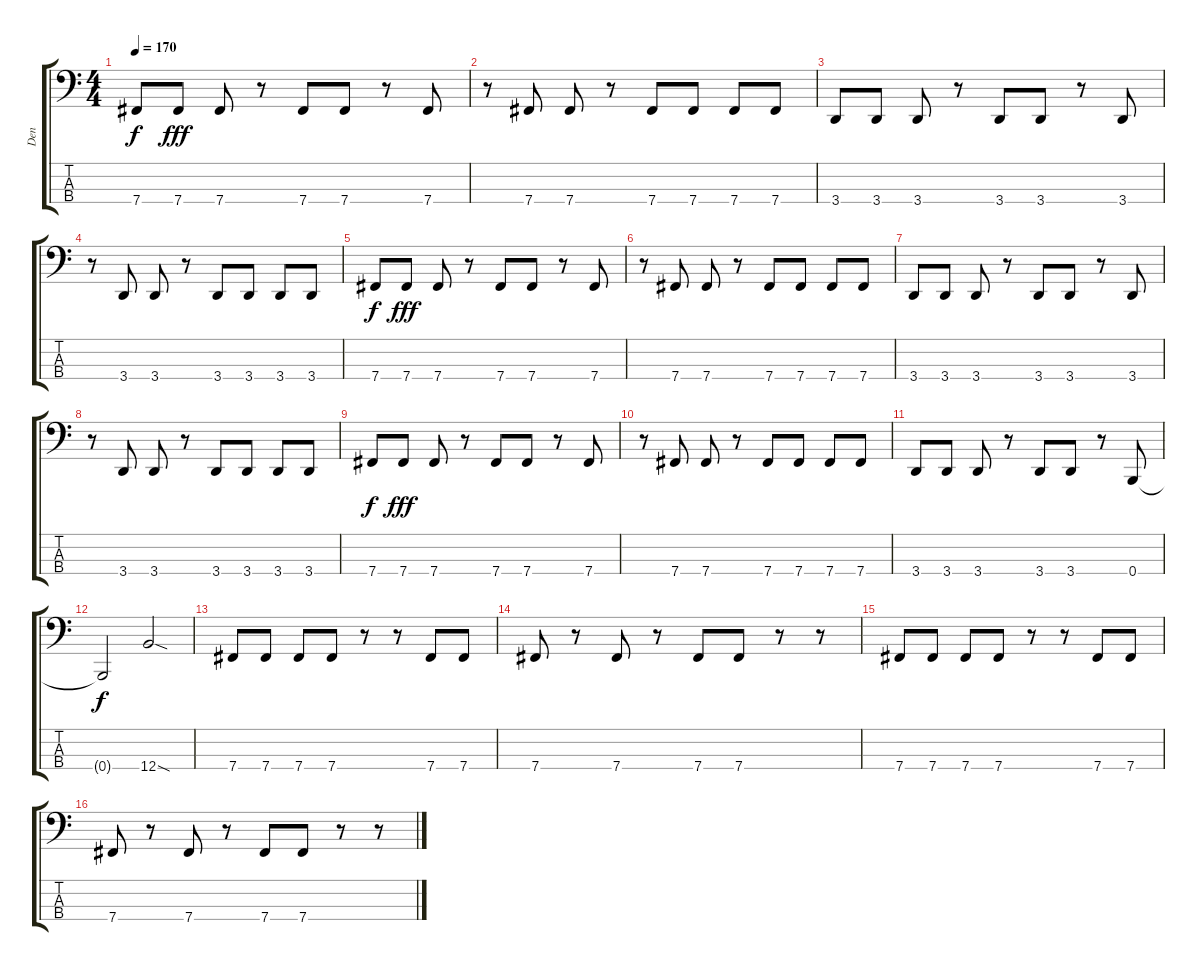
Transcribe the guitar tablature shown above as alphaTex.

\track ("Den" "Den") {instrument electricbasspick}
\staff {score tabs}
\tuning (E2 B1 Gb1 B0) {hide}
\ts (4 4)
\tempo 170
\clef f4
\ks c
7.4.8{dy f} 7.4.8{dy fff} 7.4.8 r.8 7.4.8 7.4.8 r.8 7.4.8 |
r.8 7.4.8 7.4.8 r.8 7.4.8 7.4.8 7.4.8 7.4.8 |
3.4.8 3.4.8 3.4.8 r.8 3.4.8 3.4.8 r.8 3.4.8 |
r.8 3.4.8 3.4.8 r.8 3.4.8 3.4.8 3.4.8 3.4.8 |
7.4.8{dy f} 7.4.8{dy fff} 7.4.8 r.8 7.4.8 7.4.8 r.8 7.4.8 |
r.8 7.4.8 7.4.8 r.8 7.4.8 7.4.8 7.4.8 7.4.8 |
3.4.8 3.4.8 3.4.8 r.8 3.4.8 3.4.8 r.8 3.4.8 |
r.8 3.4.8 3.4.8 r.8 3.4.8 3.4.8 3.4.8 3.4.8 |
7.4.8{dy f} 7.4.8{dy fff} 7.4.8 r.8 7.4.8 7.4.8 r.8 7.4.8 |
r.8 7.4.8 7.4.8 r.8 7.4.8 7.4.8 7.4.8 7.4.8 |
3.4.8 3.4.8 3.4.8 r.8 3.4.8 3.4.8 r.8 0.4.8 |
0.4{t}.2{dy f} 12.4{sod}.2 |
7.4.8 7.4.8 7.4.8 7.4.8 r.8 r.8 7.4.8 7.4.8 |
7.4.8 r.8 7.4.8 r.8 7.4.8 7.4.8 r.8 r.8 |
7.4.8 7.4.8 7.4.8 7.4.8 r.8 r.8 7.4.8 7.4.8 |
7.4.8 r.8 7.4.8 r.8 7.4.8 7.4.8 r.8 r.8
